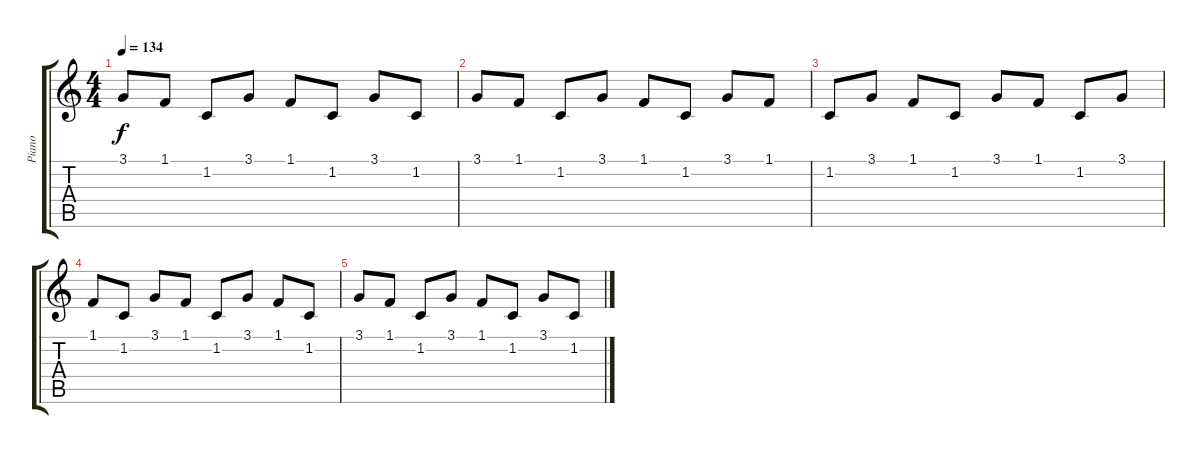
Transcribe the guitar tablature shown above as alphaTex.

\track ("Piano" "Piano") {instrument brightacousticpiano}
\staff {score tabs}
\tuning (E4 B3 G3 D3 A2 E2) {hide}
\ts (4 4)
\tempo 134
\clef g2
\ks c
3.1.8{dy f} 1.1.8 1.2.8 3.1.8 1.1.8 1.2.8 3.1.8 1.2.8 |
3.1.8 1.1.8 1.2.8 3.1.8 1.1.8 1.2.8 3.1.8 1.1.8 |
1.2.8 3.1.8 1.1.8 1.2.8 3.1.8 1.1.8 1.2.8 3.1.8 |
1.1.8 1.2.8 3.1.8 1.1.8 1.2.8 3.1.8 1.1.8 1.2.8 |
3.1.8 1.1.8 1.2.8 3.1.8 1.1.8 1.2.8 3.1.8 1.2.8
